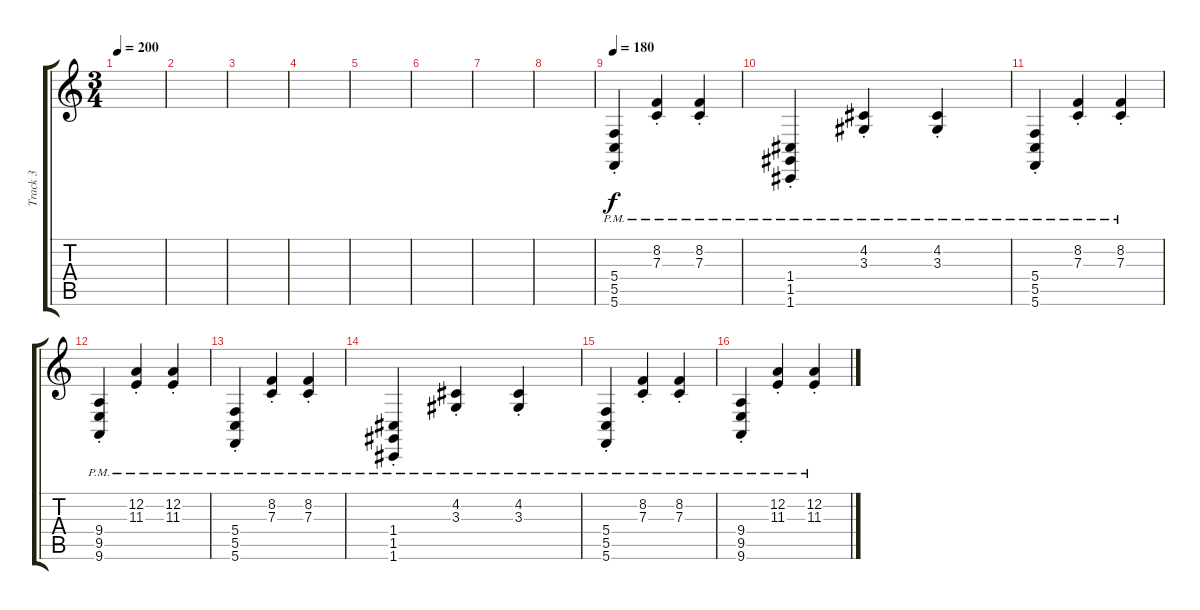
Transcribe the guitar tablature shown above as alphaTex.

\track ("Track 3" "Track 3") {instrument drawbarorgan}
\staff {score tabs}
\tuning (D4 A3 F3 C3 G2 C2) {hide}
\ts (3 4)
\tempo 200
\clef g2
\ks c
|
|
|
|
|
|
|
|
\tempo 180
(5.4{pm} 5.5{pm st} 5.6{pm}).4{instrument drawbarorgan} (8.2{pm} 7.3{pm st}).4 (8.2{pm} 7.3{pm st}).4 |
(1.4{pm st} 1.5{pm} 1.6{pm}).4 (4.2{pm} 3.3{pm st}).4 (4.2{pm} 3.3{pm st}).4 |
(5.4{pm st} 5.5{pm} 5.6{pm}).4 (8.2{pm} 7.3{pm st}).4 (8.2{pm} 7.3{pm st}).4 |
(9.4{pm st} 9.5{pm} 9.6{pm}).4 (12.2{pm} 11.3{pm st}).4 (12.2{pm} 11.3{pm st}).4 |
(5.4{pm} 5.5{pm st} 5.6{pm}).4 (8.2{pm} 7.3{pm st}).4 (8.2{pm} 7.3{pm st}).4 |
(1.4{pm st} 1.5{pm} 1.6{pm}).4 (4.2{pm} 3.3{pm st}).4 (4.2{pm} 3.3{pm st}).4 |
(5.4{pm st} 5.5{pm} 5.6{pm}).4 (8.2{pm} 7.3{pm st}).4 (8.2{pm} 7.3{pm st}).4 |
(9.4{pm st} 9.5{pm} 9.6{pm}).4 (12.2{pm} 11.3{pm st}).4 (12.2{pm} 11.3{pm st}).4
